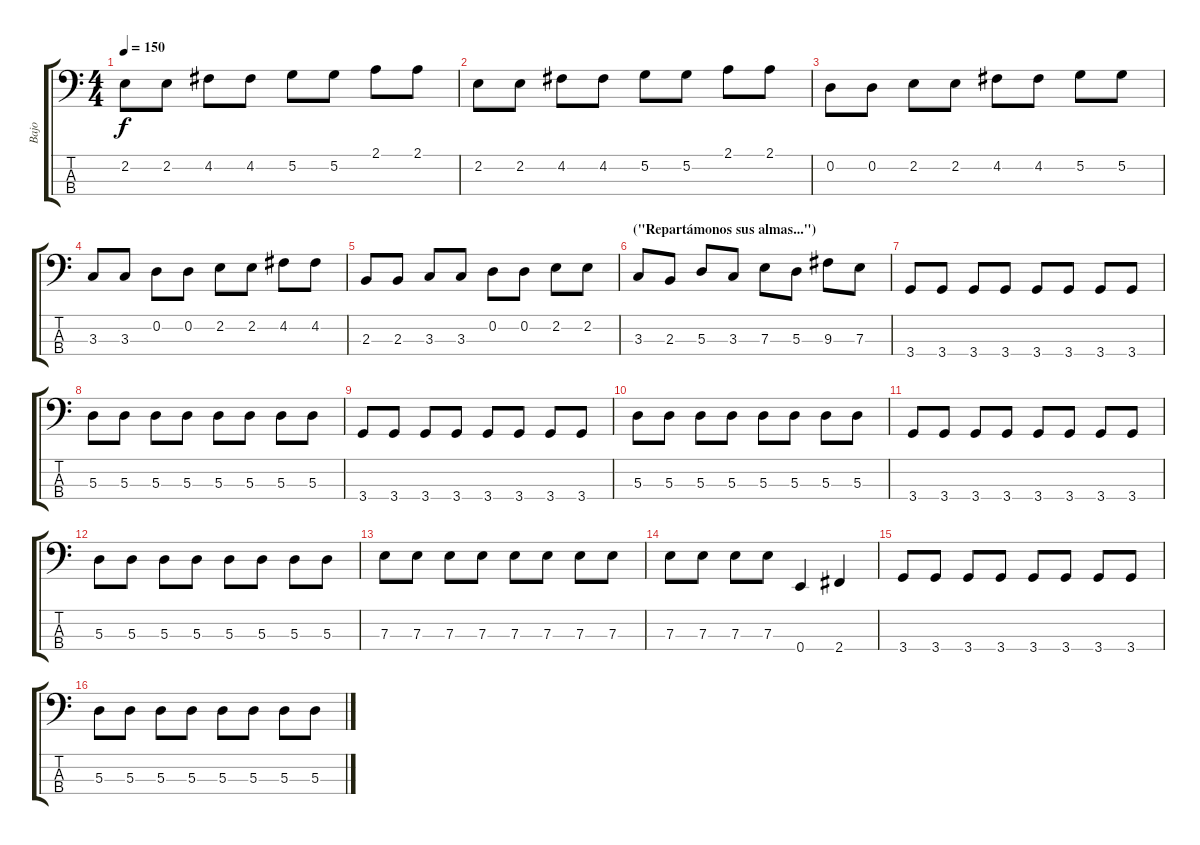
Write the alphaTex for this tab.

\track ("Bajo" "Bajo") {instrument electricbassfinger}
\staff {score tabs}
\tuning (G2 D2 A1 E1) {hide}
\ts (4 4)
\tempo 150
\clef f4
\ks c
2.2.8{dy f} 2.2.8 4.2.8 4.2.8 5.2.8 5.2.8 2.1.8 2.1.8 |
2.2.8 2.2.8 4.2.8 4.2.8 5.2.8 5.2.8 2.1.8 2.1.8 |
0.2.8 0.2.8 2.2.8 2.2.8 4.2.8 4.2.8 5.2.8 5.2.8 |
3.3.8 3.3.8 0.2.8 0.2.8 2.2.8 2.2.8 4.2.8 4.2.8 |
2.3.8 2.3.8 3.3.8 3.3.8 0.2.8 0.2.8 2.2.8 2.2.8 |
\section ("" "(\"Repartámonos sus almas...\")")
3.3.8 2.3.8 5.3.8 3.3.8 7.3.8 5.3.8 9.3.8 7.3.8 |
3.4.8 3.4.8 3.4.8 3.4.8 3.4.8 3.4.8 3.4.8 3.4.8 |
5.3.8 5.3.8 5.3.8 5.3.8 5.3.8 5.3.8 5.3.8 5.3.8 |
3.4.8 3.4.8 3.4.8 3.4.8 3.4.8 3.4.8 3.4.8 3.4.8 |
5.3.8 5.3.8 5.3.8 5.3.8 5.3.8 5.3.8 5.3.8 5.3.8 |
3.4.8 3.4.8 3.4.8 3.4.8 3.4.8 3.4.8 3.4.8 3.4.8 |
5.3.8 5.3.8 5.3.8 5.3.8 5.3.8 5.3.8 5.3.8 5.3.8 |
7.3.8 7.3.8 7.3.8 7.3.8 7.3.8 7.3.8 7.3.8 7.3.8 |
7.3.8 7.3.8 7.3.8 7.3.8 0.4.4 2.4.4 |
3.4.8 3.4.8 3.4.8 3.4.8 3.4.8 3.4.8 3.4.8 3.4.8 |
5.3.8 5.3.8 5.3.8 5.3.8 5.3.8 5.3.8 5.3.8 5.3.8
